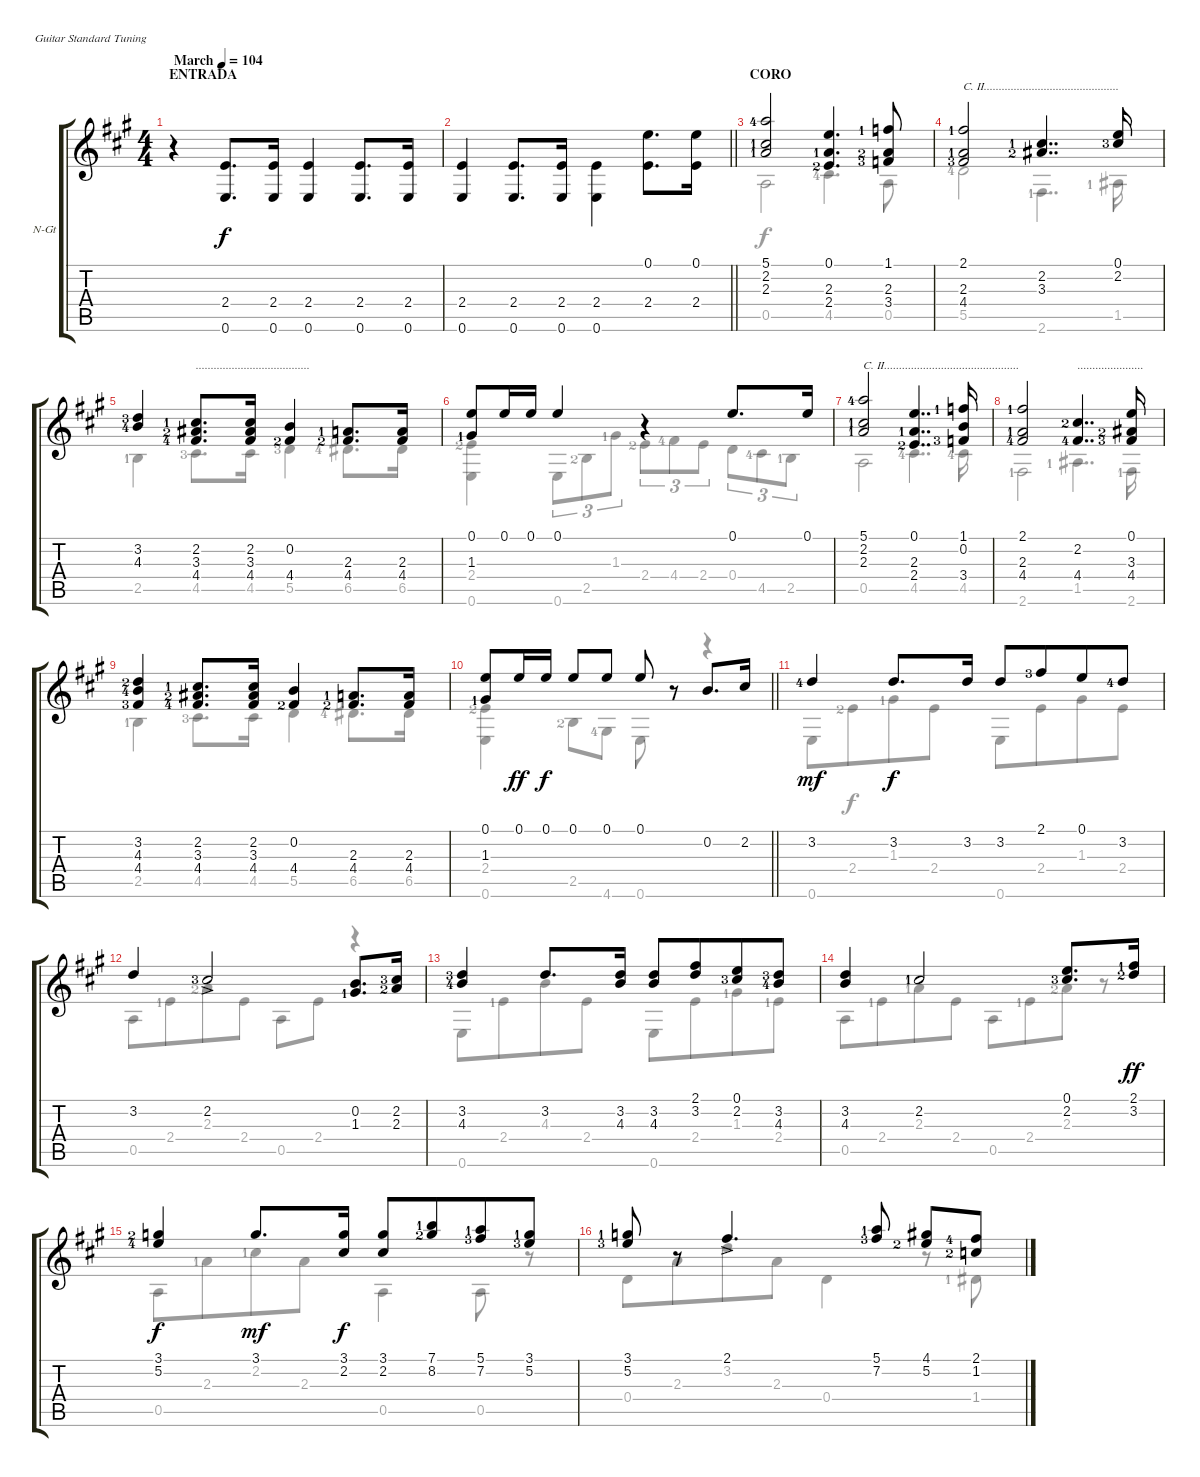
\bracketExtendMode groupsimilarinstruments
\firstSystemTrackNameOrientation horizontal
\otherSystemsTrackNameOrientation horizontal
\track ("Pista 1" "N-Gt") {instrument acousticguitarnylon}
\staff {score tabs}
\tuning (E4 B3 G3 D3 A2 E2)
\voice
\ts (4 4)
\beaming (8 2 2 2 2)
\section ("" "ENTRADA")
\tempo (104 "March")
\clef g2
\ks a
r.4{dy f instrument acousticguitarnylon} (2.4 0.6).8{d} (2.4 0.6).16 (2.4 0.6).4 (2.4 0.6).8{d} (2.4 0.6).16 |
\barLineRight lightlight
(2.4 0.6).4 (2.4 0.6).8{d} (2.4 0.6).16 (2.4 0.6).4 (0.1 2.4).8{d beam invert beam merge} (0.1 2.4).16{beam invert} |
\section ("" "CORO")
(5.1{lf 5} 2.2{lf 2} 2.3{lf 2}).2 (0.1 2.3{lf 2} 2.4{lf 3}).4{d} (1.1{lf 2} 2.3{lf 3} 3.4{lf 4}).8 |
(2.1{lf 2} 2.3{lf 2} 4.4{lf 4}).2{txt "C. II............................................."} (2.2{lf 2} 3.3{lf 3}).4{dd} (0.1 2.2{lf 4}).16 |
(3.2{lf 4} 4.3{lf 5}).4 (2.2{lf 2} 3.3{lf 3} 4.4{lf 5}).8{d txt "......................................"} (2.2 3.3 4.4).16 (0.2 4.4{lf 3}).4 (2.3{lf 2} 4.4{lf 3}).8{d} (2.3 4.4).16 |
(0.1 1.3{lf 2}).8 0.1.16 0.1.16 0.1.4 r.4 0.1.8{d} 0.1.16 |
(5.1{lf 5} 2.2{lf 2} 2.3{lf 2}).2{txt "C. II............................................."} (0.1 2.3{lf 2} 2.4{lf 3}).4{dd} (1.1{lf 2} 0.2 3.4{lf 4}).16 |
(2.1{lf 2} 2.3{lf 2} 4.4{lf 5}).2 (2.2{lf 3} 4.4{lf 5}).4{dd txt "......................"} (0.1 3.3{lf 3} 4.4{lf 4}).16 |
(3.2{lf 3} 4.3{lf 5} 4.4{lf 4}).4 (2.2{lf 2} 3.3{lf 3} 4.4{lf 5}).8{d} (2.2 3.3 4.4).16 (0.2 4.4{lf 3}).4 (2.3{lf 2} 4.4{lf 3}).8{d} (2.3 4.4).16 |
\barLineRight lightlight
(0.1 1.3{lf 2}).8 0.1.16{dy ff} 0.1.16{dy f} 0.1.8 0.1.8 0.1.8 r.8 0.2.8{d} 2.2.16 |
3.2{lf 5}.4{dy mf} 3.2.8{d dy f} 3.2.16 3.2.8 2.1{lf 4}.8{beam merge} 0.1.8 3.2{lf 5}.8 |
3.2.4 2.2{ac lf 4}.2 (0.2 1.3{lf 2}).8{d} (2.2{lf 4} 2.3{lf 3}).16 |
(3.2{lf 4} 4.3{lf 5}).4 3.2.8{d} (3.2 4.3).16 (3.2 4.3).8 (2.1 3.2).8{beam merge} (0.1 2.2{lf 4}).8 (3.2{lf 4} 4.3{lf 5}).8 |
(3.2 4.3).4 2.2{lf 2}.2 (0.1 2.2{lf 4}).8{d} (2.1{lf 2} 3.2{lf 3}).16{dy ff} |
(3.1{lf 3} 5.2{lf 5}).4{dy f} 3.1.8{d dy mf} (3.1 2.2).16{dy f} (3.1 2.2).8 (7.1{lf 2} 8.2{lf 3}).8{beam merge} (5.1{lf 2} 7.2{lf 4}).8 (3.1{lf 2} 5.2{lf 4}).8 |
(3.1{lf 2} 5.2{lf 4}).8 r.8 2.1{ac}.4{d} (5.1{lf 2} 7.2{lf 4}).8{beam split} (4.1 5.2{lf 3}).8{beam merge} (2.1{lf 5} 1.2{lf 3}).8
\voice
\clef g2
\ottava regular
\simile none
\ks a
|
\barLineRight lightlight
|
0.5.2 4.5{lf 5}.4{d dy f} 0.5.8 |
5.5{lf 5}.2 2.6{lf 2}.4{dd} 1.5{lf 2}.16 |
2.5{lf 2}.4 4.5{lf 4}.8{d} 4.5.16 5.5{lf 4}.4 6.5{lf 5}.8{d} 6.5.16 |
(2.4{lf 3} 0.6).4 0.6.8{tu (3 2)} 2.5{lf 3}.8{tu (3 2)} 1.3{lf 2}.8{tu (3 2)} 2.4{lf 3}.8{tu (3 2)} 4.4{lf 5}.8{tu (3 2)} 2.4.8{tu (3 2)} 0.4.8{tu (3 2)} 4.5{lf 5}.8{tu (3 2)} 2.5{lf 2}.8{tu (3 2)} |
0.5.2 4.5{lf 5}.4{dd} 4.5{lf 5}.16 |
2.6{lf 2}.2 1.5{lf 2}.4{dd} 2.6{lf 2}.16 |
2.5{lf 2}.4 4.5{lf 4}.8{d} 4.5.16 5.5.4 6.5{lf 5}.8{d} 6.5.16 |
\barLineRight lightlight
(2.4{lf 3} 0.6).4 2.5{lf 3}.8 4.6{lf 5}.8 0.6.8 r.8 r.4 |
0.6.8{dy mf} 2.4{lf 3}.8{dy f beam merge} 1.3{lf 2}.8 2.4.8 0.6.8 2.4.8{beam merge} 1.3.8 2.4.8 |
0.5.8 2.4{lf 2}.8{beam merge} 2.3{lf 3}.8 2.4.8 0.5.8 2.4.8 r.4 |
0.6.8 2.4{lf 2}.8{beam merge} 4.3.8 2.4.8 0.6.8 2.4.8{beam merge} 1.3{lf 2}.8 2.4{lf 2}.8 |
0.5.8 2.4{lf 2}.8{beam merge} 2.3{lf 2}.8 2.4.8 0.5.8 2.4{lf 2}.8{beam merge} 2.3{lf 3}.8 r.8 |
0.5.8 2.3{lf 2}.8{beam merge} 2.2{lf 2}.8 2.3.8 0.5.4 0.5.8 r.8 |
0.4.8 2.3.8{beam merge} 3.2.8 2.3.8 0.4.4 r.8 1.4{lf 2}.8
